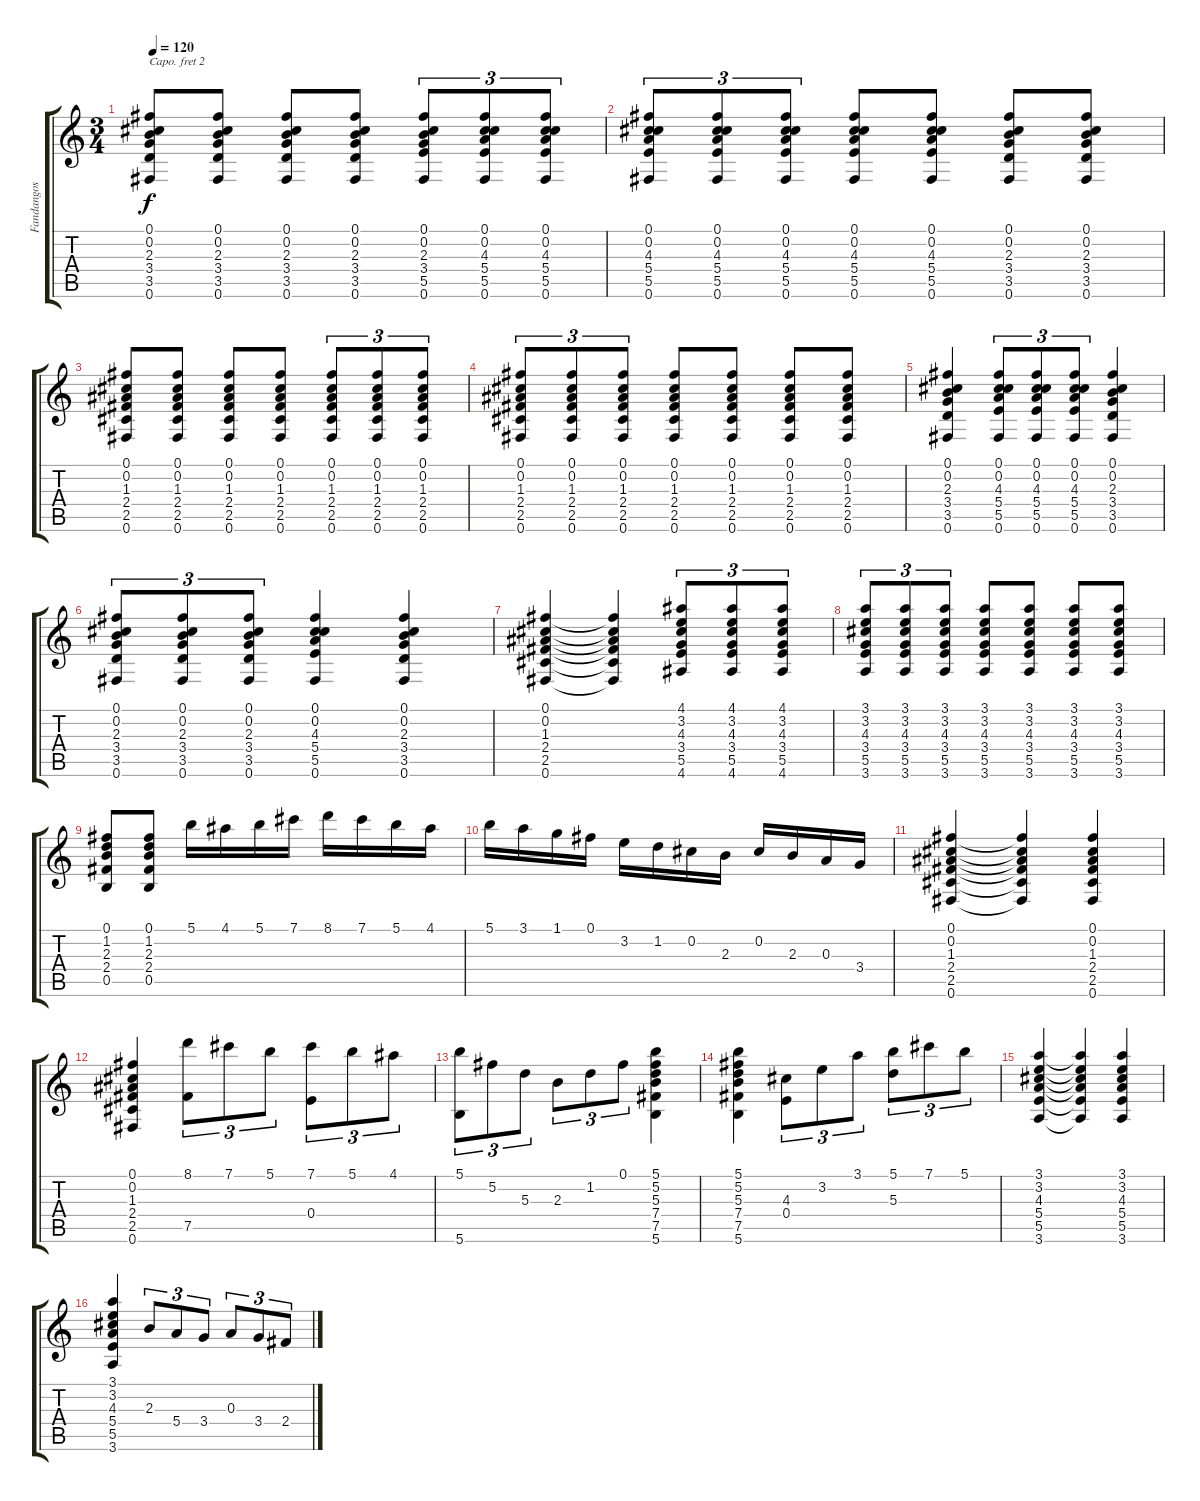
\track ("Fandangos de Huelva" "Fandangos ") {instrument acousticguitarnylon}
\staff {score tabs}
\capo 2
\tuning (E4 B3 G3 D3 A2 E2) {hide}
\ts (3 4)
\tempo 120
\clef g2
\ks c
(0.1 0.2 2.3 3.4 3.5 0.6).8{dy f} (0.1 0.2 2.3 3.4 3.5 0.6).8 (0.1 0.2 2.3 3.4 3.5 0.6).8 (0.1 0.2 2.3 3.4 3.5 0.6).8 (0.1 0.2 2.3 3.4 5.5 0.6).8{tu (3 2)} (0.1 0.2 4.3 5.4 5.5 0.6).8{tu (3 2)} (0.1 0.2 4.3 5.4 5.5 0.6).8{tu (3 2)} |
(0.1 0.2 4.3 5.4 5.5 0.6).8{tu (3 2)} (0.1 0.2 4.3 5.4 5.5 0.6).8{tu (3 2)} (0.1 0.2 4.3 5.4 5.5 0.6).8{tu (3 2)} (0.1 0.2 4.3 5.4 5.5 0.6).8 (0.1 0.2 4.3 5.4 5.5 0.6).8 (0.1 0.2 2.3 3.4 3.5 0.6).8 (0.1 0.2 2.3 3.4 3.5 0.6).8 |
(0.1 0.2 1.3 2.4 2.5 0.6).8 (0.1 0.2 1.3 2.4 2.5 0.6).8 (0.1 0.2 1.3 2.4 2.5 0.6).8 (0.1 0.2 1.3 2.4 2.5 0.6).8 (0.1 0.2 1.3 2.4 2.5 0.6).8{tu (3 2)} (0.1 0.2 1.3 2.4 2.5 0.6).8{tu (3 2)} (0.1 0.2 1.3 2.4 2.5 0.6).8{tu (3 2)} |
(0.1 0.2 1.3 2.4 2.5 0.6).8{tu (3 2)} (0.1 0.2 1.3 2.4 2.5 0.6).8{tu (3 2)} (0.1 0.2 1.3 2.4 2.5 0.6).8{tu (3 2)} (0.1 0.2 1.3 2.4 2.5 0.6).8 (0.1 0.2 1.3 2.4 2.5 0.6).8 (0.1 0.2 1.3 2.4 2.5 0.6).8 (0.1 0.2 1.3 2.4 2.5 0.6).8 |
(0.1 0.2 2.3 3.4 3.5 0.6).4 (0.1 0.2 4.3 5.4 5.5 0.6).8{tu (3 2)} (0.1 0.2 4.3 5.4 5.5 0.6).8{tu (3 2)} (0.1 0.2 4.3 5.4 5.5 0.6).8{tu (3 2)} (0.1 0.2 2.3 3.4 3.5 0.6).4 |
(0.1 0.2 2.3 3.4 3.5 0.6).8{tu (3 2)} (0.1 0.2 2.3 3.4 3.5 0.6).8{tu (3 2)} (0.1 0.2 2.3 3.4 3.5 0.6).8{tu (3 2)} (0.1 0.2 4.3 5.4 5.5 0.6).4 (0.1 0.2 2.3 3.4 3.5 0.6).4 |
(0.1 0.2 1.3 2.4 2.5 0.6).4 (0.1{t} 0.2{t} 1.3{t} 2.4{t} 2.5{t} 0.6{t}).4 (4.1 3.2 4.3 3.4 5.5 4.6).8{tu (3 2)} (4.1 3.2 4.3 3.4 5.5 4.6).8{tu (3 2)} (4.1 3.2 4.3 3.4 5.5 4.6).8{tu (3 2)} |
(3.1 3.2 4.3 3.4 5.5 3.6).8{tu (3 2)} (3.1 3.2 4.3 3.4 5.5 3.6).8{tu (3 2)} (3.1 3.2 4.3 3.4 5.5 3.6).8{tu (3 2)} (3.1 3.2 4.3 3.4 5.5 3.6).8 (3.1 3.2 4.3 3.4 5.5 3.6).8 (3.1 3.2 4.3 3.4 5.5 3.6).8 (3.1 3.2 4.3 3.4 5.5 3.6).8 |
(0.1 1.2 2.3 2.4 0.5).8 (0.1 1.2 2.3 2.4 0.5).8 5.1.16 4.1.16 5.1.16 7.1.16 8.1.16 7.1.16 5.1.16 4.1.16 |
5.1.16 3.1.16 1.1.16 0.1.16 3.2.16 1.2.16 0.2.16 2.3.16 0.2.16 2.3.16 0.3.16 3.4.16 |
(0.1 0.2 1.3 2.4 2.5 0.6).4 (0.1{t} 0.2{t} 1.3{t} 2.4{t} 2.5{t} 0.6{t}).4 (0.1 0.2 1.3 2.4 2.5 0.6).4 |
(0.1 0.2 1.3 2.4 2.5 0.6).4 (8.1 7.5).8{tu (3 2)} 7.1.8{tu (3 2)} 5.1.8{tu (3 2)} (7.1 0.4).8{tu (3 2)} 5.1.8{tu (3 2)} 4.1.8{tu (3 2)} |
(5.1 5.6).8{tu (3 2)} 5.2.8{tu (3 2)} 5.3.8{tu (3 2)} 2.3.8{tu (3 2)} 1.2.8{tu (3 2)} 0.1.8{tu (3 2)} (5.1 5.2 5.3 7.4 7.5 5.6).4 |
(5.1 5.2 5.3 7.4 7.5 5.6).4 (4.3 0.4).8{tu (3 2)} 3.2.8{tu (3 2)} 3.1.8{tu (3 2)} (5.1 5.3).8{tu (3 2)} 7.1.8{tu (3 2)} 5.1.8{tu (3 2)} |
(3.1 3.2 4.3 5.4 5.5 3.6).4 (3.1{t} 3.2{t} 4.3{t} 5.4{t} 5.5{t} 3.6{t}).4 (3.1 3.2 4.3 5.4 5.5 3.6).4 |
(3.1 3.2 4.3 5.4 5.5 3.6).4 2.3.8{tu (3 2)} 5.4.8{tu (3 2)} 3.4.8{tu (3 2)} 0.3.8{tu (3 2)} 3.4.8{tu (3 2)} 2.4.8{tu (3 2)}
